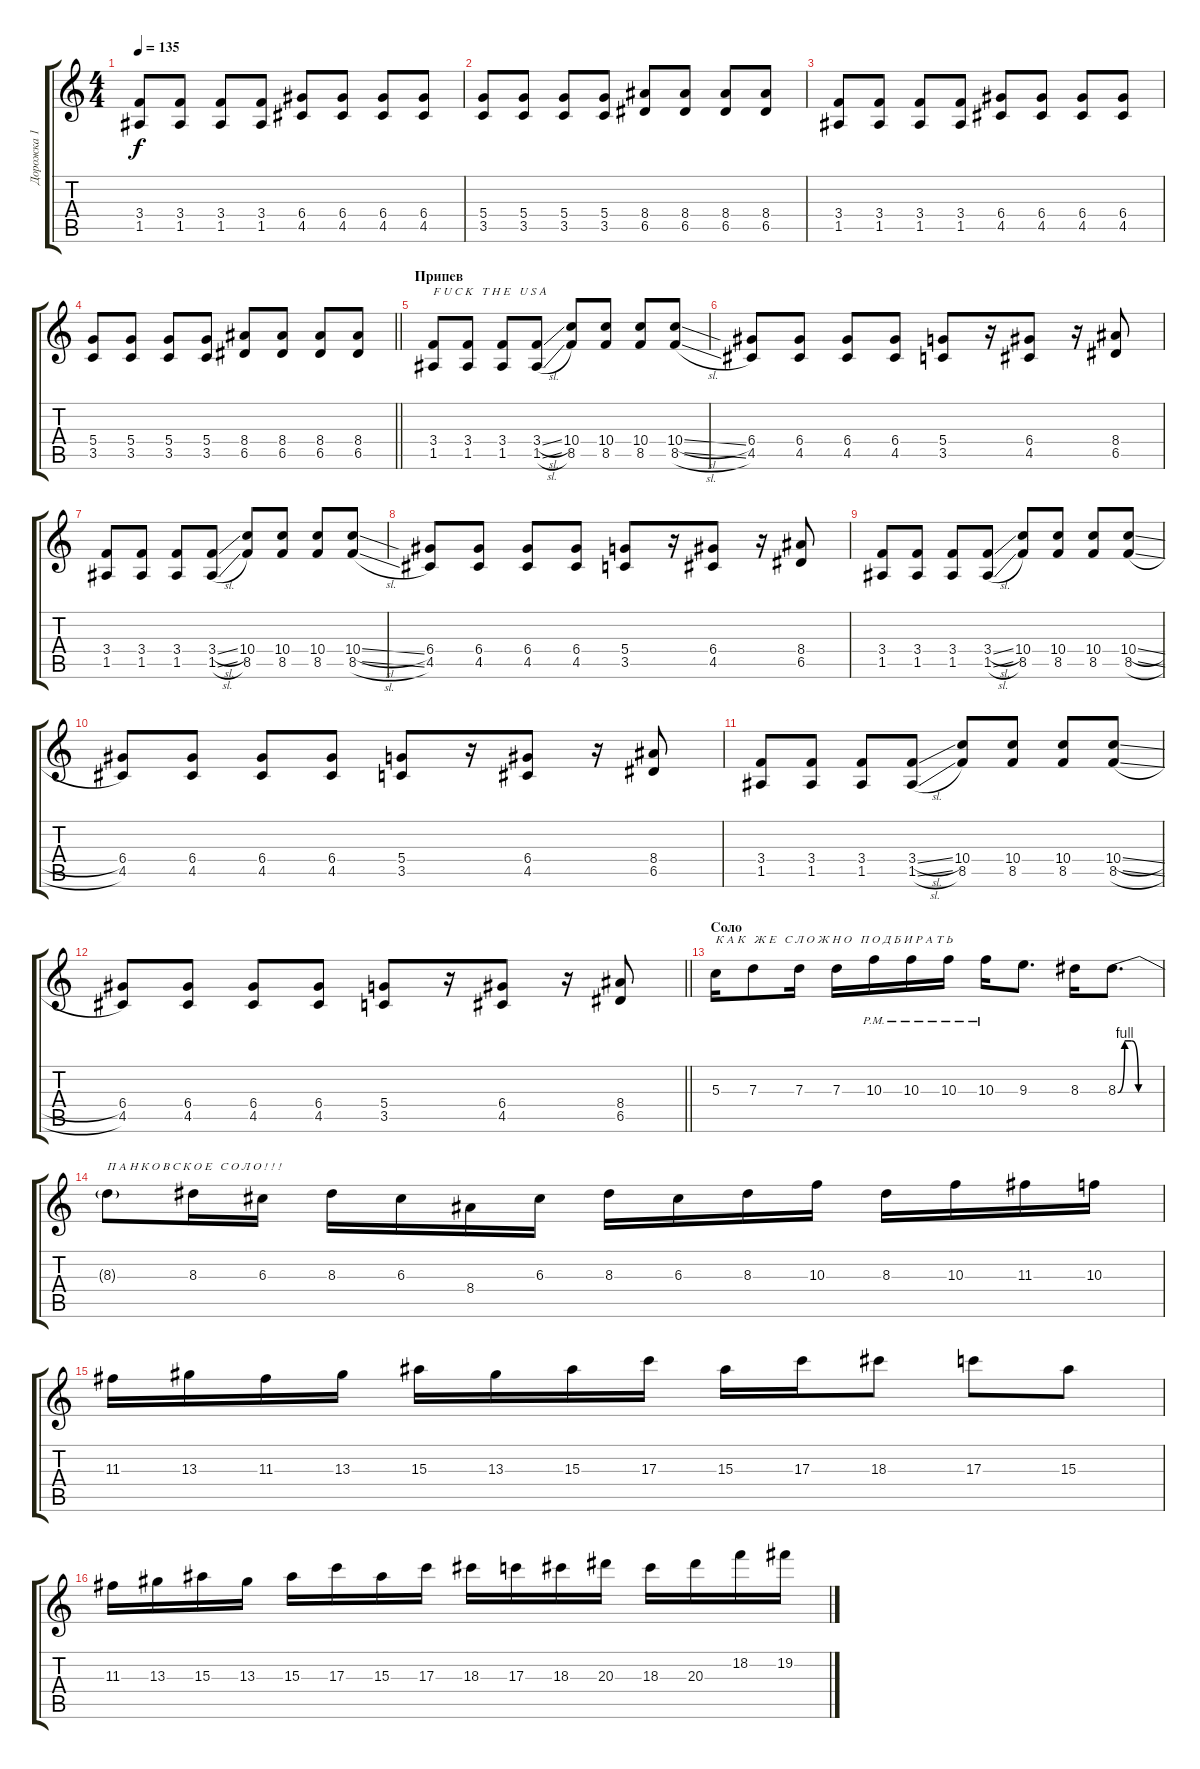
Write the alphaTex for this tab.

\track ("Дорожка 1" "Дорожка 1") {instrument distortionguitar}
\staff {score tabs}
\tuning (E4 B3 G3 D3 A2 E2) {hide}
\ts (4 4)
\tempo 135
\clef g2
\ks c
(3.4 1.5).8{dy f} (3.4 1.5).8 (3.4 1.5).8 (3.4 1.5).8 (6.4 4.5).8 (6.4 4.5).8 (6.4 4.5).8 (6.4 4.5).8 |
(5.4 3.5).8 (5.4 3.5).8 (5.4 3.5).8 (5.4 3.5).8 (8.4 6.5).8 (8.4 6.5).8 (8.4 6.5).8 (8.4 6.5).8 |
(3.4 1.5).8 (3.4 1.5).8 (3.4 1.5).8 (3.4 1.5).8 (6.4 4.5).8 (6.4 4.5).8 (6.4 4.5).8 (6.4 4.5).8 |
\barLineRight lightlight
(5.4 3.5).8 (5.4 3.5).8 (5.4 3.5).8 (5.4 3.5).8 (8.4 6.5).8 (8.4 6.5).8 (8.4 6.5).8 (8.4 6.5).8 |
\section ("" "Припев")
(3.4 1.5).8{txt "F U C K   T H E   U S A"} (3.4 1.5).8 (3.4 1.5).8 (3.4{sl} 1.5{sl}).8 (10.4 8.5).8 (10.4 8.5).8 (10.4 8.5).8 (10.4{sl} 8.5{sl}).8 |
(6.4 4.5).8 (6.4 4.5).8 (6.4 4.5).8 (6.4 4.5).8 (5.4 3.5).8 r.16 (6.4 4.5).8 r.16 (8.4 6.5).8 |
(3.4 1.5).8 (3.4 1.5).8 (3.4 1.5).8 (3.4{sl} 1.5{sl}).8 (10.4 8.5).8 (10.4 8.5).8 (10.4 8.5).8 (10.4{sl} 8.5{sl}).8 |
(6.4 4.5).8 (6.4 4.5).8 (6.4 4.5).8 (6.4 4.5).8 (5.4 3.5).8 r.16 (6.4 4.5).8 r.16 (8.4 6.5).8 |
(3.4 1.5).8 (3.4 1.5).8 (3.4 1.5).8 (3.4{sl} 1.5{sl}).8 (10.4 8.5).8 (10.4 8.5).8 (10.4 8.5).8 (10.4{sl} 8.5{sl}).8 |
(6.4 4.5).8 (6.4 4.5).8 (6.4 4.5).8 (6.4 4.5).8 (5.4 3.5).8 r.16 (6.4 4.5).8 r.16 (8.4 6.5).8 |
(3.4 1.5).8 (3.4 1.5).8 (3.4 1.5).8 (3.4{sl} 1.5{sl}).8 (10.4 8.5).8 (10.4 8.5).8 (10.4 8.5).8 (10.4{sl} 8.5{sl}).8 |
\barLineRight lightlight
(6.4 4.5).8 (6.4 4.5).8 (6.4 4.5).8 (6.4 4.5).8 (5.4 3.5).8 r.16 (6.4 4.5).8 r.16 (8.4 6.5).8 |
\section ("" "Соло")
5.3.16{txt "К А К   Ж Е   С Л О Ж Н О   П О Д Б И Р А Т Ь "} 7.3.8 7.3.16 7.3.16 10.3{pm}.16 10.3{pm}.16 10.3{pm}.16 10.3{pm}.16 9.3.8{d} 8.3.16 8.3{be (custom 0 0 10 4 20 4 30 0 60 0)}.8{d} |
8.3{t}.8{txt "П А Н К О В С К О Е   С О Л О ! ! !"} 8.3.16 6.3.16 8.3.16 6.3.16 8.4.16 6.3.16 8.3.16 6.3.16 8.3.16 10.3.16 8.3.16 10.3.16 11.3.16 10.3.16 |
11.3.16 13.3.16 11.3.16 13.3.16 15.3.16 13.3.16 15.3.16 17.3.16 15.3.16 17.3.16 18.3.8 17.3.8 15.3.8 |
11.3.16 13.3.16 15.3.16 13.3.16 15.3.16 17.3.16 15.3.16 17.3.16 18.3.16 17.3.16 18.3.16 20.3.16 18.3.16 20.3.16 18.2.16 19.2.16
